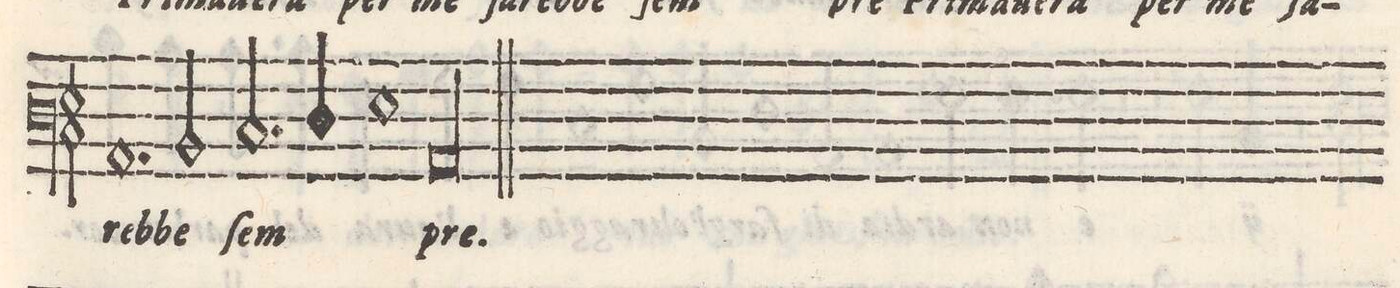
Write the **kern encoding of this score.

**kern	**text
*I"BASSO	*
*clefF3	*
*k[]	*
*met(C)	*
*M4/4	*
=96-	=96-
1.C	-rab-
=97-	=97-
2D/	-be
=98-	=98-
2.E/	ſem-
4F/	.
=99-	=99-
1G	.
=100-	=100-
00C	pre.
=101-	=101-
=102-	=102-
=103-	=103-
=-	=-
*-	*-
